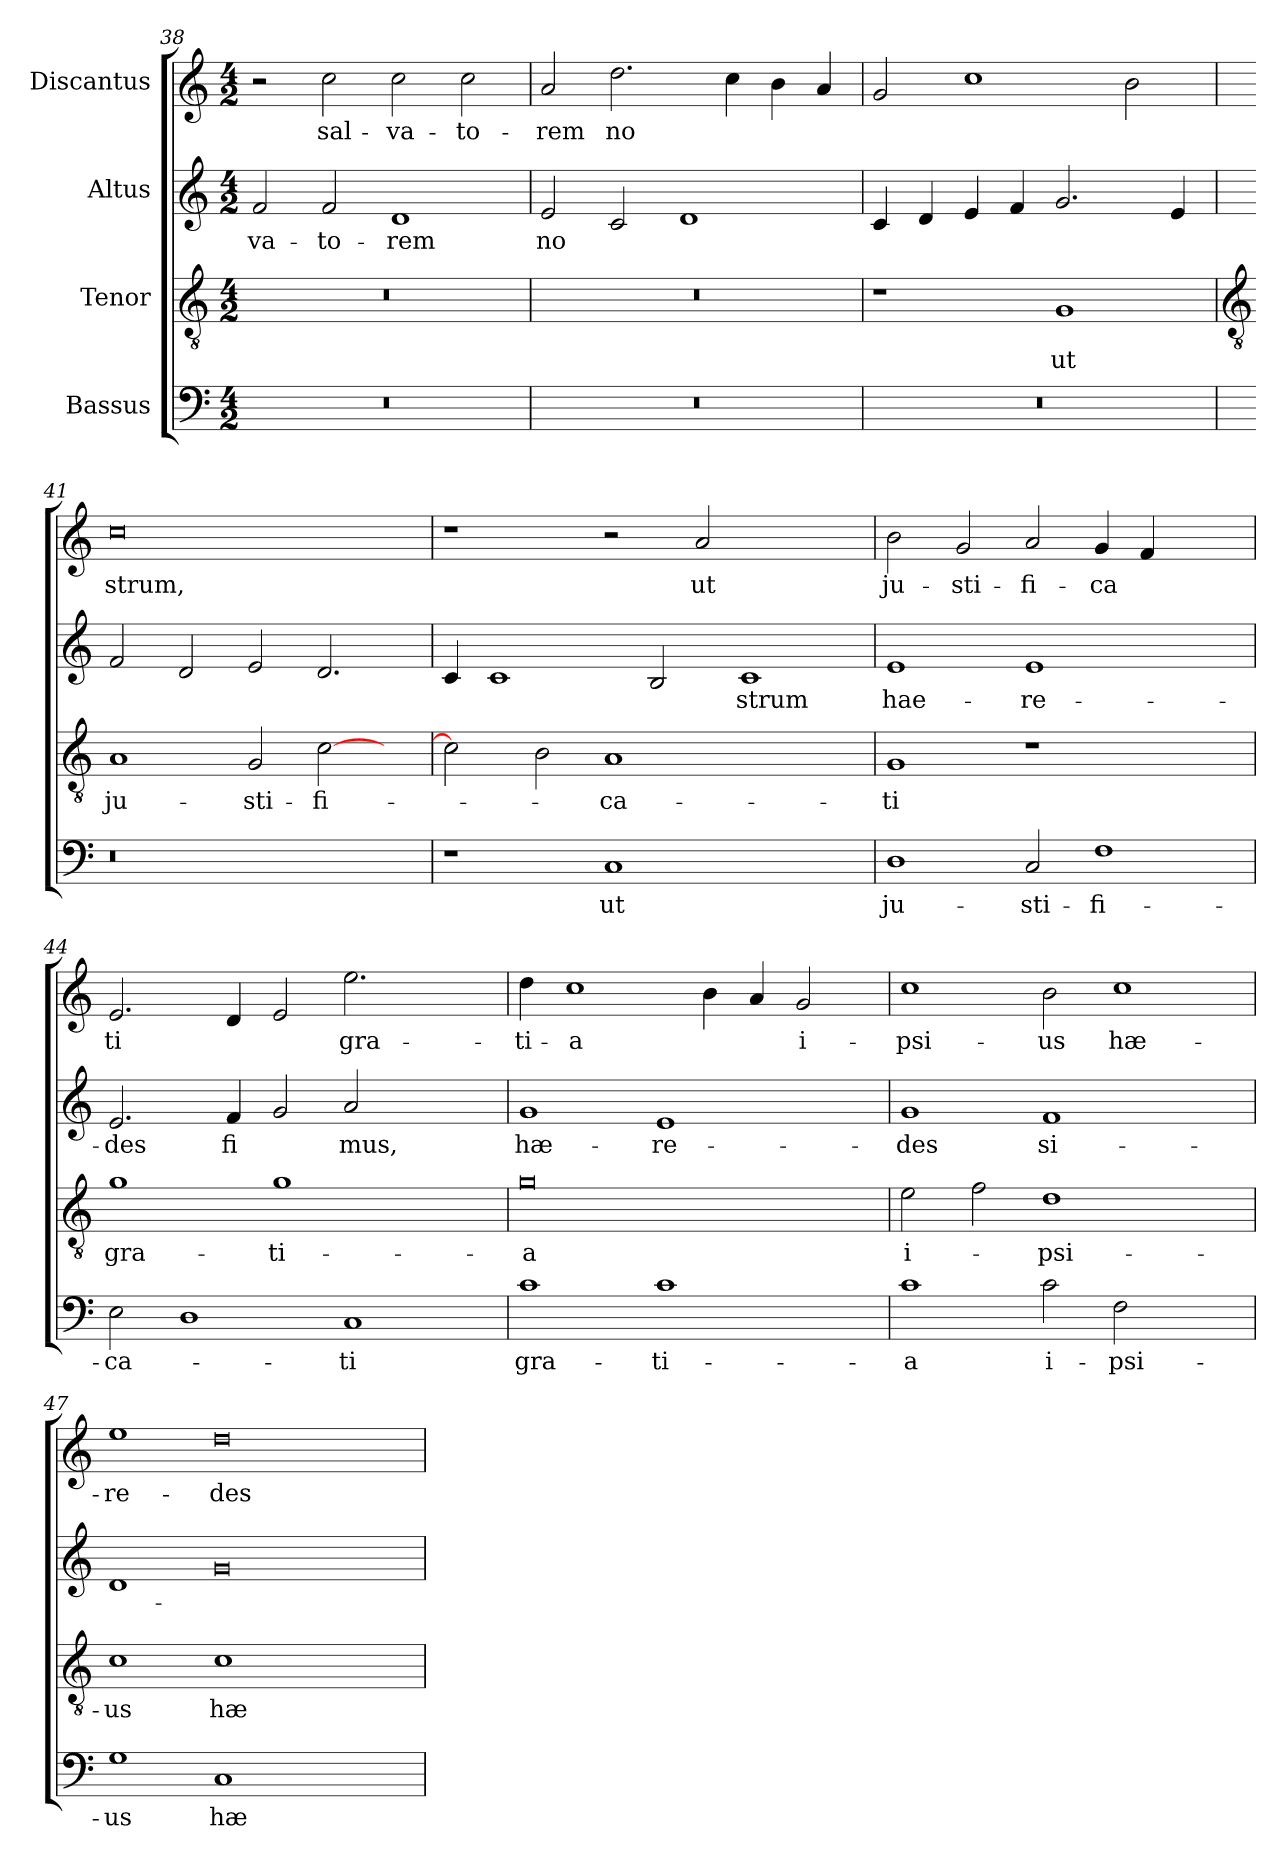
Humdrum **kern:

**kern	**text	**kern	**text	**kern	**text	**kern	**text
*part4	*part4	*part3	*part3	*part2	*part2	*part1	*part1
*staff4	*staff4	*staff3	*staff3	*staff2	*staff2	*staff1	*staff1
*I"Bassus	*	*I"Tenor	*	*I"Altus	*	*I"Discantus	*
*clefF4	*	*clefGv2	*	*clefG2	*	*clefG2	*
*k[]	*	*k[]	*	*k[]	*	*k[]	*
*C:	*	*C:	*	*C:	*	*C:	*
*M4/2	*	*M4/2	*	*M4/2	*	*M4/2	*
=38	=38	=38	=38	=38	=38	=38	=38
!	!	!	!	!	!LO:LY:b	!	!
0r	.	0r	.	2f	-va-	2r	.
!	!	!	!	!	!LO:LY:b	!	!LO:LY:b
.	.	.	.	2f	-to-	2cc	sal-
!	!	!	!	!	!LO:LY:b	!	!LO:LY:b
.	.	.	.	1d	-rem	2cc	-va-
!	!	!	!	!	!	!	!LO:LY:b
.	.	.	.	.	.	2cc	-to-
=39	=39	=39	=39	=39	=39	=39	=39
!	!	!	!	!	!LO:LY:b	!	!LO:LY:b
0r	.	0r	.	2e	no	2a	-rem
!	!	!	!	!	!	!	!LO:LY:b
.	.	.	.	2c	.	2.dd	no
.	.	.	.	1d	.	.	.
.	.	.	.	.	.	4cc	.
.	.	.	.	.	.	4b	.
.	.	.	.	.	.	4a	.
!!LO:LB:g=z
=40	=40	=40	=40	=40	=40	=40	=40
0r	.	1r	.	4c	.	2g	.
.	.	.	.	4d	.	.	.
.	.	.	.	4e	.	1cc	.
.	.	.	.	4f	.	.	.
!	!	!	!LO:LY:b	!	!	!	!
.	.	1G	ut	2.g	.	.	.
.	.	.	.	.	.	2b	.
.	.	.	.	4e	.	.	.
!!LO:LB:g=z
=41	=41	=41	=41	=41	=41	=41	=41
*	*	*clefGv2	*	*	*	*	*
!	!	!	!LO:LY:b	!	!	!	!LO:LY:b
0r	.	1A	ju-	2f	.	0cc	strum,
.	.	.	.	2d	.	.	.
!	!	!	!LO:LY:b	!	!	!	!
.	.	2G	-sti-	2e	.	.	.
!	!	!	!LO:LY:b	!	!	!	!
.	.	[2c	-fi-	2.d	.	.	.
4ryy	.	4ryy	.	.	.	4ryy	.
!!LO:LB:g=z
=42	=42	=42	=42	=42	=42	=42	=42
1r	.	2c]	.	4c	.	1r	.
.	.	.	.	1c	.	.	.
.	.	2B	.	.	.	.	.
!	!LO:LY:b	!	!LO:LY:b	!	!	!	!
1C	ut	1A	-ca-	.	.	2r	.
.	.	.	.	2B	.	.	.
!	!	!	!	!	!	!	!LO:LY:b
.	.	.	.	.	.	2a	ut
!	!	!	!	!	!LO:LY:b	!	!
.	.	.	.	1c	strum	.	.
2.ryy	.	2.ryy	.	.	.	2.ryy	.
=43	=43	=43	=43	=43	=43	=43	=43
!	!LO:LY:b	!	!LO:LY:b	!	!LO:LY:b	!	!LO:LY:b
1D	ju-	1G	-ti	1e	hae-	2b	ju-
!	!	!	!	!	!	!	!LO:LY:b
.	.	.	.	.	.	2g	-sti-
!	!LO:LY:b	!	!	!	!LO:LY:b	!	!LO:LY:b
2C	-sti-	1r	.	1e	-re-	2a	-fi-
!	!LO:LY:b	!	!	!	!	!	!LO:LY:b
1F	-fi-	.	.	.	.	4g	-ca
.	.	.	.	.	.	4f	.
.	.	2ryy	.	2ryy	.	2ryy	.
=44	=44	=44	=44	=44	=44	=44	=44
!	!LO:LY:b	!	!LO:LY:b	!	!LO:LY:b	!	!LO:LY:b
2E	-ca-	1g	gra-	2.e	-des	2.e	ti
1D	.	.	.	.	.	.	.
!	!	!	!	!	!LO:LY:b	!	!
.	.	.	.	4f	fi	4d	.
!	!	!	!LO:LY:b	!	!	!	!
.	.	1g	-ti-	2g	.	2e	.
!	!LO:LY:b	!	!	!	!LO:LY:b	!	!LO:LY:b
1C	-ti	.	.	2a	mus,	2.ee	gra-
.	.	2ryy	.	2ryy	.	.	.
.	.	.	.	.	.	4ryy	.
=45	=45	=45	=45	=45	=45	=45	=45
!	!LO:LY:b	!	!LO:LY:b	!	!LO:LY:b	!	!LO:LY:b
1c	gra-	0g	-a	1g	hæ-	4dd	-ti-
!	!	!	!	!	!	!	!LO:LY:b
.	.	.	.	.	.	1cc	-a
!	!LO:LY:b	!	!	!	!LO:LY:b	!	!
1c	-ti-	.	.	1e	-re-	.	.
.	.	.	.	.	.	4b	.
.	.	.	.	.	.	4a	.
!	!	!	!	!	!	!	!LO:LY:b
.	.	.	.	.	.	2g	i-
4ryy	.	4ryy	.	4ryy	.	.	.
=46	=46	=46	=46	=46	=46	=46	=46
!	!LO:LY:b	!	!LO:LY:b	!	!LO:LY:b	!	!LO:LY:b
1c	-a	2e	i-	1g	-des	1cc	-psi-
.	.	2f	.	.	.	.	.
!	!LO:LY:b	!	!LO:LY:b	!	!LO:LY:b	!	!LO:LY:b
2c	i-	1d	-psi-	1f	si-	2b	-us
!	!LO:LY:b	!	!	!	!	!	!LO:LY:b
2F	-psi-	.	.	.	.	1cc	hæ-
2ryy	.	2ryy	.	2ryy	.	.	.
=47	=47	=47	=47	=47	=47	=47	=47
!	!LO:LY:b	!	!LO:LY:b	!	!	!	!LO:LY:b
1G	-us	1c	-us	1d	.	1ee	-re-
!	!LO:LY:b	!	!LO:LY:b	!	!	!	!LO:LY:b
1C	hæ-	1c	hæ-	0g	.	0dd	-des
1ryy	.	1ryy	.	.	.	.	.
=	=	=	=	=	=	=	=
*-	*-	*-	*-	*-	*-	*-	*-
